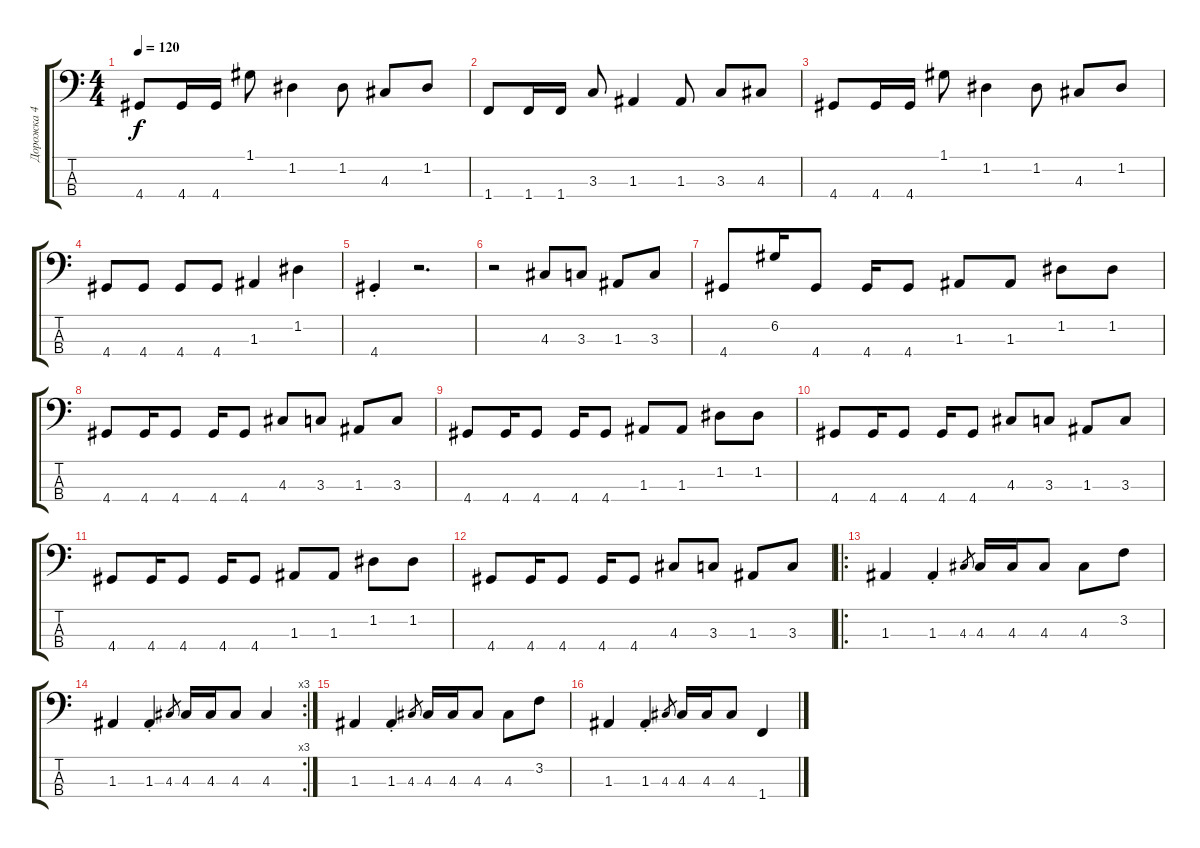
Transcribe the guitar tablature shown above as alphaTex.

\track ("Дорожка 4" "Дорожка 4") {instrument electricbassfinger}
\staff {score tabs}
\tuning (G2 D2 A1 E1) {hide}
\ts (4 4)
\tempo 120
\clef f4
\ks c
4.4.8{dy f} 4.4.16 4.4.16 1.1.8 1.2.4 1.2.8 4.3.8 1.2.8 |
1.4.8 1.4.16 1.4.16 3.3.8 1.3.4 1.3.8 3.3.8 4.3.8 |
4.4.8 4.4.16 4.4.16 1.1.8 1.2.4 1.2.8 4.3.8 1.2.8 |
4.4.8 4.4.8 4.4.8 4.4.8 1.3.4 1.2.4 |
4.4{st}.4 r.2{d} |
r.2 4.3.8 3.3.8 1.3.8 3.3.8 |
4.4.8 6.2.16 4.4.8 4.4.16 4.4.8 1.3.8 1.3.8 1.2.8 1.2.8 |
4.4.8 4.4.16 4.4.8 4.4.16 4.4.8 4.3.8 3.3.8 1.3.8 3.3.8 |
4.4.8 4.4.16 4.4.8 4.4.16 4.4.8 1.3.8 1.3.8 1.2.8 1.2.8 |
4.4.8 4.4.16 4.4.8 4.4.16 4.4.8 4.3.8 3.3.8 1.3.8 3.3.8 |
4.4.8 4.4.16 4.4.8 4.4.16 4.4.8 1.3.8 1.3.8 1.2.8 1.2.8 |
4.4.8 4.4.16 4.4.8 4.4.16 4.4.8 4.3.8 3.3.8 1.3.8 3.3.8 |
\ro
1.3.4 1.3{st}.4 4.3.8{gr} 4.3.16 4.3.16 4.3.8 4.3.8 3.2.8 |
\rc 3
1.3.4 1.3{st}.4 4.3.8{gr} 4.3.16 4.3.16 4.3.8 4.3.4 |
1.3.4 1.3{st}.4 4.3.8{gr} 4.3.16 4.3.16 4.3.8 4.3.8 3.2.8 |
1.3.4 1.3{st}.4 4.3.8{gr} 4.3.16 4.3.16 4.3.8 1.4.4
